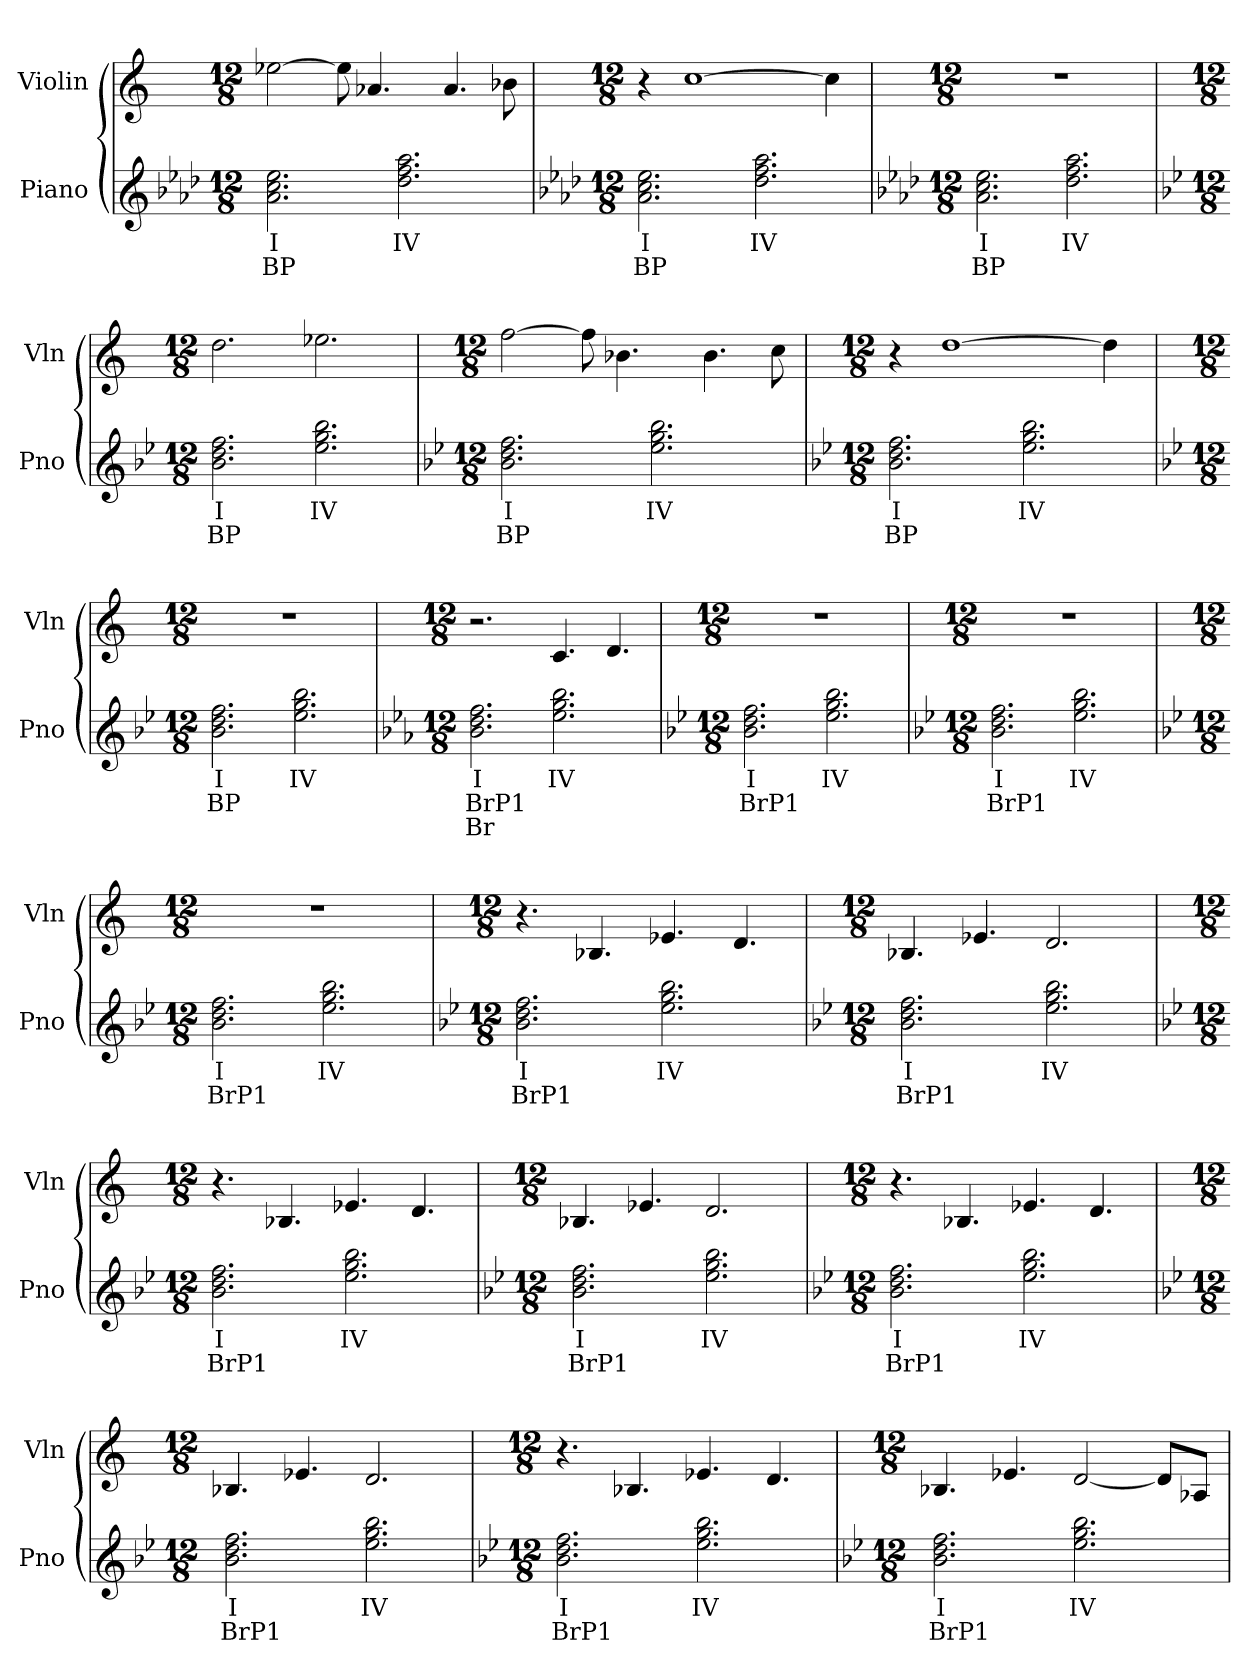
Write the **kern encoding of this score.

**kern	**text	**text	**text	**kern
*part2	*part2	*part2	*part2	*part1
*staff2	*staff2	*staff2	*staff2	*staff1
*I"Piano	*	*	*	*I"Violin
*I'Pno	*	*	*	*I'Vln
*k[b-e-a-d-]	*	*	*	*
*A-:	*	*	*	*
*M12/8	*	*	*	*M12/8
=	=	=	=	=
2.a- 2.cc 2.ee-	I	BP	.	[2ee-X
.	.	.	.	8ee-]
.	.	.	.	4.a-X
2.dd- 2.ff 2.aa-	IV	.	.	.
.	.	.	.	4.a-
.	.	.	.	8b-X
=	=	=	=	=
*k[b-e-a-d-]	*	*	*	*
*A-:	*	*	*	*
*M12/8	*	*	*	*M12/8
2.a- 2.cc 2.ee-	I	BP	.	4r
.	.	.	.	[1cc
2.dd- 2.ff 2.aa-	IV	.	.	.
.	.	.	.	4cc]
=	=	=	=	=
*k[b-e-a-d-]	*	*	*	*
*A-:	*	*	*	*
*M12/8	*	*	*	*M12/8
2.a- 2.cc 2.ee-	I	BP	.	1.r
2.dd- 2.ff 2.aa-	IV	.	.	.
=	=	=	=	=
*k[b-e-]	*	*	*	*
*B-:	*	*	*	*
*M12/8	*	*	*	*M12/8
2.b- 2.dd 2.ff	I	BP	.	2.dd
2.ee- 2.gg 2.bb-	IV	.	.	2.ee-X
=	=	=	=	=
*k[b-e-]	*	*	*	*
*B-:	*	*	*	*
*M12/8	*	*	*	*M12/8
2.b- 2.dd 2.ff	I	BP	.	[2ff
.	.	.	.	8ff]
.	.	.	.	4.b-X
2.ee- 2.gg 2.bb-	IV	.	.	.
.	.	.	.	4.b-
.	.	.	.	8cc
=	=	=	=	=
*k[b-e-]	*	*	*	*
*B-:	*	*	*	*
*M12/8	*	*	*	*M12/8
2.b- 2.dd 2.ff	I	BP	.	4r
.	.	.	.	[1dd
2.ee- 2.gg 2.bb-	IV	.	.	.
.	.	.	.	4dd]
=	=	=	=	=
*k[b-e-]	*	*	*	*
*B-:	*	*	*	*
*M12/8	*	*	*	*M12/8
2.b- 2.dd 2.ff	I	BP	.	1.r
2.ee- 2.gg 2.bb-	IV	.	.	.
=	=	=	=	=
*k[b-e-a-]	*	*	*	*
*E-:	*	*	*	*
*M12/8	*	*	*	*M12/8
2.b- 2.dd 2.ff	I	BrP1	Br	2.r
2.ee- 2.gg 2.bb-	IV	.	.	4.c
.	.	.	.	4.d
=	=	=	=	=
*k[b-e-]	*	*	*	*
*B-:	*	*	*	*
*M12/8	*	*	*	*M12/8
2.b- 2.dd 2.ff	I	BrP1	.	1.r
2.ee- 2.gg 2.bb-	IV	.	.	.
=	=	=	=	=
*k[b-e-]	*	*	*	*
*B-:	*	*	*	*
*M12/8	*	*	*	*M12/8
2.b- 2.dd 2.ff	I	BrP1	.	1.r
2.ee- 2.gg 2.bb-	IV	.	.	.
=	=	=	=	=
*k[b-e-]	*	*	*	*
*B-:	*	*	*	*
*M12/8	*	*	*	*M12/8
2.b- 2.dd 2.ff	I	BrP1	.	1.r
2.ee- 2.gg 2.bb-	IV	.	.	.
=	=	=	=	=
*k[b-e-]	*	*	*	*
*B-:	*	*	*	*
*M12/8	*	*	*	*M12/8
2.b- 2.dd 2.ff	I	BrP1	.	4.r
.	.	.	.	4.B-X
2.ee- 2.gg 2.bb-	IV	.	.	4.e-X
.	.	.	.	4.d
=	=	=	=	=
*k[b-e-]	*	*	*	*
*B-:	*	*	*	*
*M12/8	*	*	*	*M12/8
2.b- 2.dd 2.ff	I	BrP1	.	4.B-X
.	.	.	.	4.e-X
2.ee- 2.gg 2.bb-	IV	.	.	2.d
=	=	=	=	=
*k[b-e-]	*	*	*	*
*B-:	*	*	*	*
*M12/8	*	*	*	*M12/8
2.b- 2.dd 2.ff	I	BrP1	.	4.r
.	.	.	.	4.B-X
2.ee- 2.gg 2.bb-	IV	.	.	4.e-X
.	.	.	.	4.d
=	=	=	=	=
*k[b-e-]	*	*	*	*
*B-:	*	*	*	*
*M12/8	*	*	*	*M12/8
2.b- 2.dd 2.ff	I	BrP1	.	4.B-X
.	.	.	.	4.e-X
2.ee- 2.gg 2.bb-	IV	.	.	2.d
=	=	=	=	=
*k[b-e-]	*	*	*	*
*B-:	*	*	*	*
*M12/8	*	*	*	*M12/8
2.b- 2.dd 2.ff	I	BrP1	.	4.r
.	.	.	.	4.B-X
2.ee- 2.gg 2.bb-	IV	.	.	4.e-X
.	.	.	.	4.d
=	=	=	=	=
*k[b-e-]	*	*	*	*
*B-:	*	*	*	*
*M12/8	*	*	*	*M12/8
2.b- 2.dd 2.ff	I	BrP1	.	4.B-X
.	.	.	.	4.e-X
2.ee- 2.gg 2.bb-	IV	.	.	2.d
=	=	=	=	=
*k[b-e-]	*	*	*	*
*B-:	*	*	*	*
*M12/8	*	*	*	*M12/8
2.b- 2.dd 2.ff	I	BrP1	.	4.r
.	.	.	.	4.B-X
2.ee- 2.gg 2.bb-	IV	.	.	4.e-X
.	.	.	.	4.d
=	=	=	=	=
*k[b-e-]	*	*	*	*
*B-:	*	*	*	*
*M12/8	*	*	*	*M12/8
2.b- 2.dd 2.ff	I	BrP1	.	4.B-X
.	.	.	.	4.e-X
2.ee- 2.gg 2.bb-	IV	.	.	[2d
.	.	.	.	8dL]
.	.	.	.	8A-XJ
=	=	=	=	=
*-	*-	*-	*-	*-
